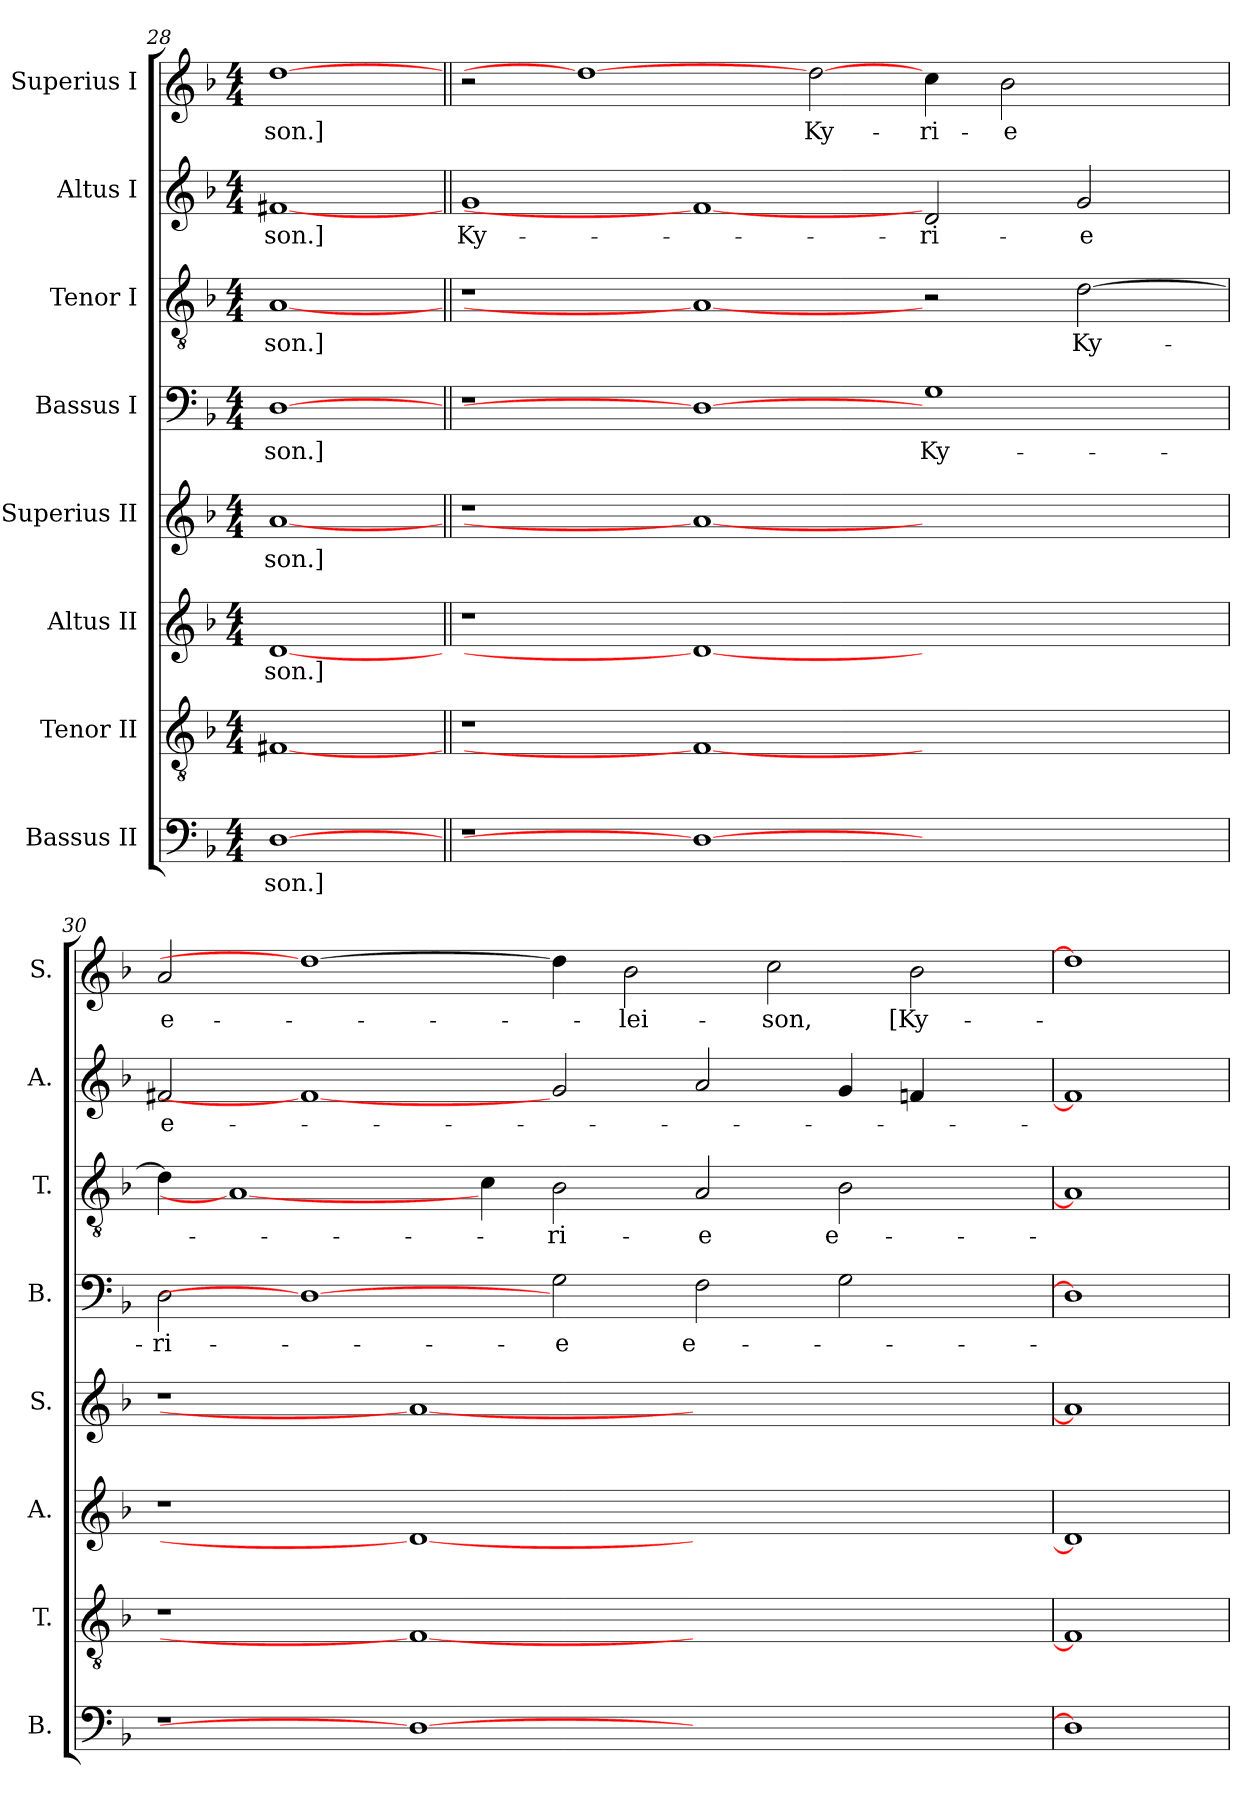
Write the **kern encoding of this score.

**kern	**text	**kern	**text	**kern	**text	**kern	**text	**kern	**text	**kern	**text	**kern	**text	**kern	**text
*part8	*part8	*part7	*part7	*part6	*part6	*part5	*part5	*part4	*part4	*part3	*part3	*part2	*part2	*part1	*part1
*staff8	*staff8	*staff7	*staff7	*staff6	*staff6	*staff5	*staff5	*staff4	*staff4	*staff3	*staff3	*staff2	*staff2	*staff1	*staff1
*I"Bassus II	*	*I"Tenor II	*	*I"Altus II	*	*I"Superius II	*	*I"Bassus I	*	*I"Tenor I	*	*I"Altus I	*	*I"Superius I	*
*I'B.	*	*I'T.	*	*I'A.	*	*I'S.	*	*I'B.	*	*I'T.	*	*I'A.	*	*I'S.	*
*clefF4	*	*clefGv2	*	*clefG2	*	*clefG2	*	*clefF4	*	*clefGv2	*	*clefG2	*	*clefG2	*
*	*	*ITrd7c12	*	*	*	*	*	*	*	*ITrd7c12	*	*	*	*	*
*k[b-]	*	*k[b-]	*	*k[b-]	*	*k[b-]	*	*k[b-]	*	*k[b-]	*	*k[b-]	*	*k[b-]	*
*d:	*	*d:	*	*d:	*	*d:	*	*d:	*	*d:	*	*d:	*	*d:	*
*M4/4	*	*M4/4	*	*M4/4	*	*M4/4	*	*M4/4	*	*M4/4	*	*M4/4	*	*M4/4	*
=28	=28	=28	=28	=28	=28	=28	=28	=28	=28	=28	=28	=28	=28	=28	=28
!	!LO:LY:b	!	!	!	!LO:LY:b	!	!LO:LY:b	!	!LO:LY:b	!	!LO:LY:b	!	!LO:LY:b	!	!LO:LY:b
[1D	-son.]	[1FF#X	.	[1d	-son.]	[1a	-son.]	[1D	-son.]	[1AA	-son.]	[1f#X	-son.]	[1dd	-son.]
!!LO:LB:g=z
=29||	=29||	=29||	=29||	=29||	=29||	=29||	=29||	=29||	=29||	=29||	=29||	=29||	=29||	=29||	=29||
!LO:N:vis=1	!	!LO:N:vis=1	!	!LO:N:vis=1	!	!LO:N:vis=1	!	!	!	!	!	!	!LO:LY:b	!	!
1r	.	1r	.	1r	.	1r	.	1r	.	1r	.	1g	Ky-	2r	.
.	.	.	.	.	.	.	.	.	.	.	.	.	.	1dd_	.
1D_	.	1FF#_	.	1d_	.	1a_	.	1D_	.	1AA_	.	1f#_	.	.	.
!	!	!	!	!	!	!	!	!	!	!	!	!	!	!	!LO:LY:b
.	.	.	.	.	.	.	.	.	.	.	.	.	.	[2dd\	Ky-
!	!	!	!	!	!	!	!	!	!LO:LY:b	!	!	!	!LO:LY:b	!	!LO:LY:b
1ryy	.	1ryy	.	1ryy	.	1ryy	.	1G	Ky-	2r	.	2d/	-ri-	4cc\	-ri-
!	!	!	!	!	!	!	!	!	!	!	!	!	!	!	!LO:LY:b
.	.	.	.	.	.	.	.	.	.	.	.	.	.	2b-\	-e
!	!	!	!	!	!	!	!	!	!	!	!LO:LY:b	!	!LO:LY:b	!	!
.	.	.	.	.	.	.	.	.	.	[>2D\	Ky-	2g/	-e	.	.
.	.	.	.	.	.	.	.	.	.	.	.	.	.	4ryy	.
=30	=30	=30	=30	=30	=30	=30	=30	=30	=30	=30	=30	=30	=30	=30	=30
!LO:N:vis=1	!	!LO:N:vis=1	!	!LO:N:vis=1	!	!LO:N:vis=1	!	!	!LO:LY:b	!	!	!	!LO:LY:b	!	!LO:LY:b
1r	.	1r	.	1r	.	1r	.	2D\	-ri-	4D\]	.	2f#X/	e-	2a/	e-
.	.	.	.	.	.	.	.	.	.	1AA_	.	.	.	.	.
.	.	.	.	.	.	.	.	1D_	.	.	.	1f#_	.	1dd_	.
1D_	.	1FF#_	.	1d_	.	1a_	.	.	.	.	.	.	.	.	.
.	.	.	.	.	.	.	.	.	.	4C\	.	.	.	.	.
!	!	!	!	!	!	!	!	!	!LO:LY:b	!	!LO:LY:b	!	!	!	!
.	.	.	.	.	.	.	.	2G\	-e	2BB-\	-ri-	2g/	.	4dd\]	.
!	!	!	!	!	!	!	!	!	!	!	!	!	!	!	!LO:LY:b
.	.	.	.	.	.	.	.	.	.	.	.	.	.	2b-\	-lei-
!	!	!	!	!	!	!	!	!	!LO:LY:b	!	!LO:LY:b	!	!	!	!
1ryy	.	1ryy	.	1ryy	.	1ryy	.	2F\	e-	2AA/	-e	2a/	.	.	.
!	!	!	!	!	!	!	!	!	!	!	!	!	!	!	!LO:LY:b
.	.	.	.	.	.	.	.	.	.	.	.	.	.	2cc\	-son,
!	!	!	!	!	!	!	!	!	!	!	!LO:LY:b	!	!	!	!
.	.	.	.	.	.	.	.	2G\	.	2BB-\	e-	4g/	.	.	.
!	!	!	!	!	!	!	!	!	!	!	!	!	!	!	!LO:LY:b
.	.	.	.	.	.	.	.	.	.	.	.	4fn/	.	2b-\	[Ky-
4ryy	.	4ryy	.	4ryy	.	4ryy	.	4ryy	.	4ryy	.	4ryy	.	.	.
=31	=31	=31	=31	=31	=31	=31	=31	=31	=31	=31	=31	=31	=31	=31	=31
1D]	.	1FF#]	.	1d]	.	1a]	.	1D]	.	1AA]	.	1f#]	.	1dd]	.
=	=	=	=	=	=	=	=	=	=	=	=	=	=	=	=
*-	*-	*-	*-	*-	*-	*-	*-	*-	*-	*-	*-	*-	*-	*-	*-
